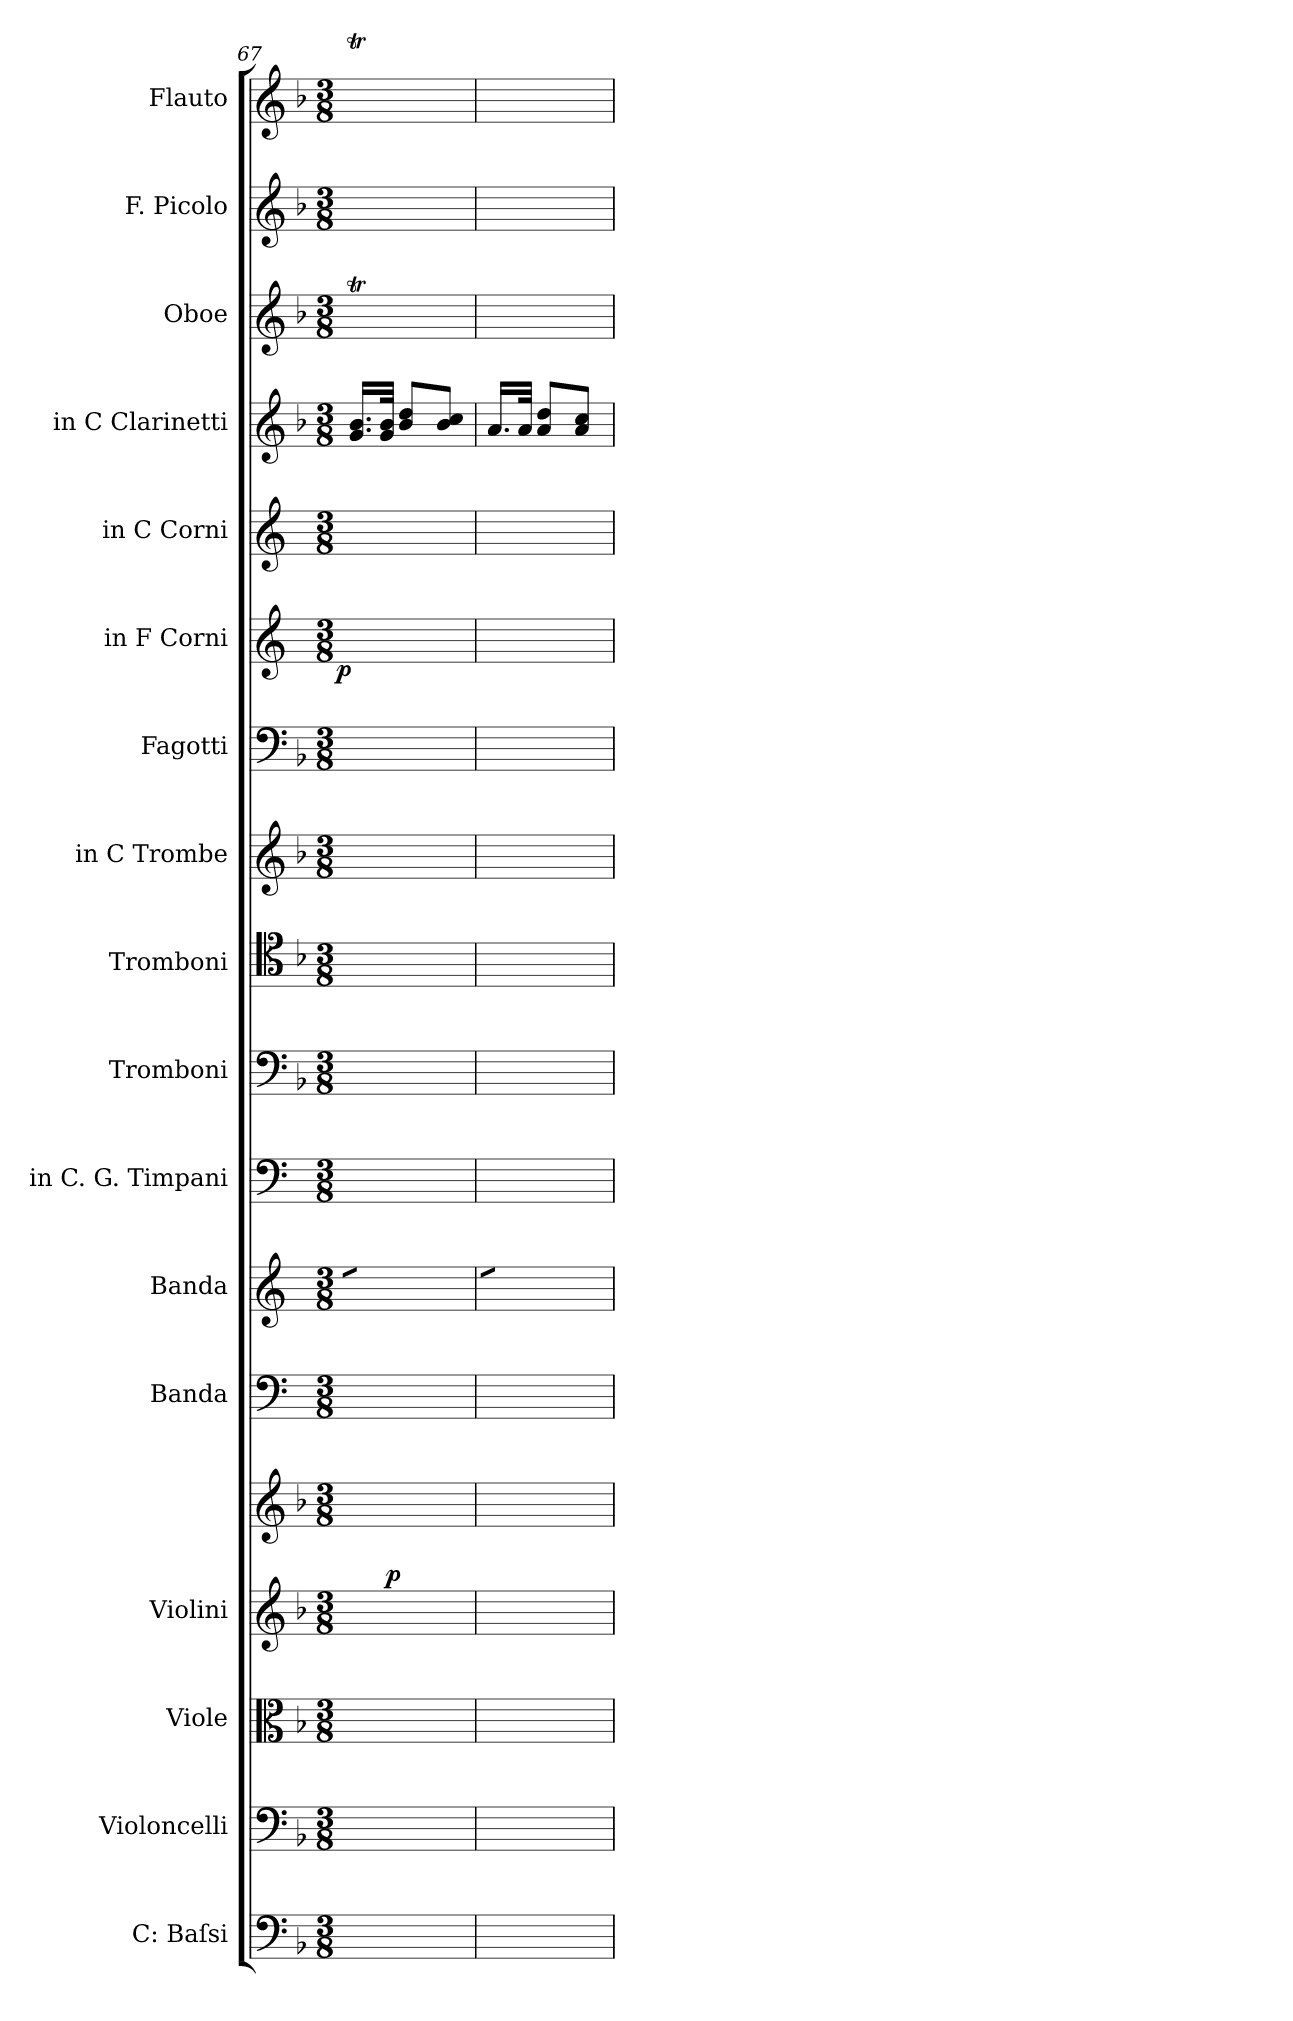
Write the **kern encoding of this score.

**kern	**kern	**kern	**kern	**dynam	**kern	**kern	**kern	**kern	**kern	**kern	**kern	**kern	**kern	**dynam	**kern	**kern	**kern	**kern	**kern
*part18	*part17	*part16	*part15	*part15	*part14	*part13	*part12	*part11	*part10	*part9	*part8	*part7	*part6	*part6	*part5	*part4	*part3	*part2	*part1
*staff18	*staff17	*staff16	*staff15	*staff15	*staff14	*staff13	*staff12	*staff11	*staff10	*staff9	*staff8	*staff7	*staff6	*staff6	*staff5	*staff4	*staff3	*staff2	*staff1
*I"C: Baſsi	*I"Violoncelli	*I"Viole	*I"Violini	*	*	*I"Banda	*I"Banda	*I"in C. G. Timpani	*I"Tromboni	*I"Tromboni	*I"in C Trombe	*I"Fagotti	*I"in F Corni	*	*I"in C Corni	*I"in C Clarinetti	*I"Oboe	*I"F. Picolo	*I"Flauto
*	*I'Vc	*	*I'Vln	*	*	*	*	*I'Timp	*I'Trb	*I'Trb	*	*	*	*	*	*I'Cl	*I'Ob	*	*I'Fl
*clefF4	*clefF4	*clefC3	*clefG2	*	*clefG2	*clefF4	*clefG2	*clefF4	*clefF4	*clefC4	*clefG2	*clefF4	*clefG2	*	*clefG2	*clefG2	*clefG2	*clefG2	*clefG2
*	*	*	*	*	*	*	*	*	*	*	*	*	*ITrd4c7	*	*	*	*	*	*
*k[b-]	*k[b-]	*k[b-]	*k[b-]	*	*k[b-]	*k[]	*k[]	*k[]	*k[b-]	*k[b-]	*k[b-]	*k[b-]	*k[b-]	*	*k[]	*k[b-]	*k[b-]	*k[b-]	*k[b-]
*M3/8	*M3/8	*M3/8	*M3/8	*	*M3/8	*M3/8	*M3/8	*M3/8	*M3/8	*M3/8	*M3/8	*M3/8	*M3/8	*	*M3/8	*M3/8	*M3/8	*M3/8	*M3/8
=67	=67	=67	=67	=67	=67	=67	=67	=67	=67	=67	=67	=67	=67	=67	=67	=67	=67	=67	=67
!	!	!	!	!	!	!	!	!	!	!	!	!	!	!LO:DY:rj	!	!	!	!	!
*	*	*	*	*	*	*	*tremolo	*	*	*	*	*	*	*	*	*	*	*	*
8C/yy	8C/yy	8ryy	8ryy	.	4.ryy	4.ryy	8Ree\yyL	4.ryy	4.ryy	4.ryy	16.gyy/ 16.b-yy/LL	16C\LLyy	16.cyy/ 16.g/LL	p	4.ryy	16.g/ 16.b-/LL	4.ccT/yy	4.ryy	4.cccT\yy
.	.	.	.	.	.	.	.	.	.	.	.	16c\yy	.	.	.	.	.	.	.
.	.	.	.	.	.	.	.	.	.	.	32gyy/ 32b-yy/JJk	.	32cyy/ 32g/JJk	.	.	32g/ 32b-/JJk	.	.	.
!	!	!	!	!LO:DY:a:rj	!	!	!	!	!	!	!	!	!	!	!	!	!	!	!
8ryy	8ryy	8Gyy/ 8cyy/L	8B-yy/ 8eyy/L	p	.	.	8Ree\yy	.	.	.	8b-yy/ 8ddyy/L	16Eyy\ 16B-yy\	8cyy/ 8g/L	.	.	8b-/ 8dd/L	.	.	.
.	.	.	.	.	.	.	.	.	.	.	.	16Cyy\ 16cyy\	.	.	.	.	.	.	.
8ryy	8ryy	8Gyy/ 8cyy/J	8B-yy/ 8eyy/J	.	.	.	8Ree\yyJ	.	.	.	8b-yy/ 8ccyy/J	16Eyy\ 16B-yy\	8cyy/ 8g/J	.	.	8b-/ 8cc/J	.	.	.
.	.	.	.	.	.	.	.	.	.	.	.	16Cyy\ 16cyy\JJ	.	.	.	.	.	.	.
=68	=68	=68	=68	=68	=68	=68	=68	=68	=68	=68	=68	=68	=68	=68	=68	=68	=68	=68	=68
8F\yy	8F\yy	8ryy	8ryy	.	4.ryy	4.ryy	8Ree\yyL	4.ryy	4.ryy	4.ryy	16.fyy/ 16.ayy/LL	16F\LLyy	16.Ayy/ 16.f/LL	.	4.ryy	16.a/LL	4.cc/yy	4.ryy	4.ccc\yy
.	.	.	.	.	.	.	.	.	.	.	.	16c\yy	.	.	.	.	.	.	.
.	.	.	.	.	.	.	.	.	.	.	32fyy/ 32ayy/JJk	.	32Ayy/ 32f/JJk	.	.	32a/JJk	.	.	.
8ryy	8ryy	8Fyy/ 8cyy/L	8Ayy/ 8fyy/L	.	.	.	8Ree\yy	.	.	.	8ayy/ 8ddyy/L	16Fyy\ 16Ayy\	8Ayy/ 8f/L	.	.	8a/ 8dd/L	.	.	.
.	.	.	.	.	.	.	.	.	.	.	.	16Cyy\ 16cyy\	.	.	.	.	.	.	.
8ryy	8ryy	8Fyy/ 8cyy/J	8Ayy/ 8fyy/J	.	.	.	8Ree\yyJ	.	.	.	8ayy/ 8ccyy/J	16Fyy\ 16Ayy\	8Ayy/ 8f/J	.	.	8a/ 8cc/J	.	.	.
*	*	*	*	*	*	*	*Xtremolo	*	*	*	*	*	*	*	*	*	*	*	*
.	.	.	.	.	.	.	.	.	.	.	.	16Cyy\ 16cyy\JJ	.	.	.	.	.	.	.
.	.	.	.	.	.	.	.	.	.	.	.	.	.	.	.	.	16qqbn/LLyy	.	16qqbbn/LLyy
.	.	.	.	.	.	.	.	.	.	.	.	.	.	.	.	.	16qqcc/JJyy	.	16qqccc/JJyy
=	=	=	=	=	=	=	=	=	=	=	=	=	=	=	=	=	=	=	=
*-	*-	*-	*-	*-	*-	*-	*-	*-	*-	*-	*-	*-	*-	*-	*-	*-	*-	*-	*-
